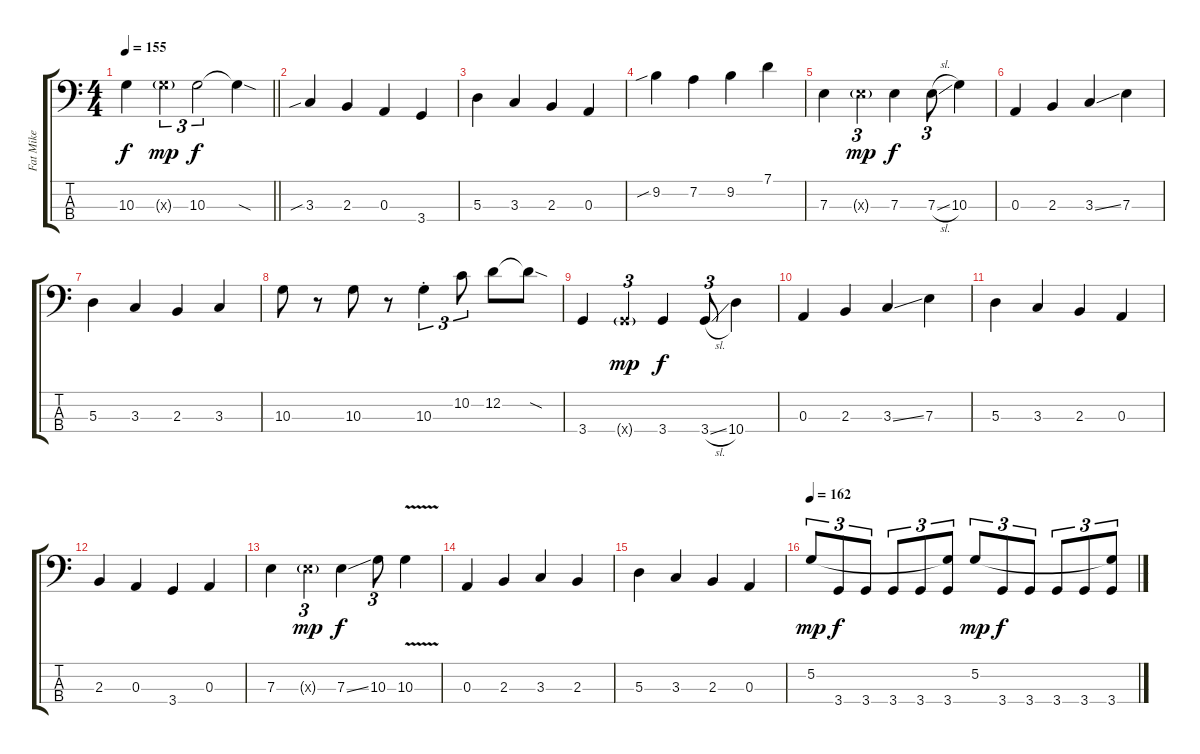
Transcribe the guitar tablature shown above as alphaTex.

\track ("Fat Mike" "Fat Mike") {instrument electricbasspick}
\staff {score tabs}
\tuning (G2 D2 A1 E1) {hide}
\ts (4 4)
\tempo 155
\clef f4
\barLineRight lightlight
\ks c
10.3.4{dy f} 10.3{g x}.4{tu (3 2) dy mp} 10.3.2{tu (3 2) dy f} 10.3{sod t}.4 |
\section ("" "")
3.3{sib}.4 2.3.4 0.3.4 3.4.4 |
5.3.4 3.3.4 2.3.4 0.3.4 |
9.2{sib}.4 7.2.4 9.2.4 7.1.4 |
7.3.4 7.3{g x}.4{tu (3 2) dy mp} 7.3.4{dy f} 7.3{sl}.8{tu (3 2)} 10.3.4 |
0.3.4 2.3.4 3.3{ss}.4 7.3.4 |
5.3.4 3.3.4 2.3.4 3.3.4 |
10.3.8 r.8 10.3.8 r.8 10.3{st}.4{tu (3 2)} 10.2.8{tu (3 2)} 12.2.8 12.2{sod t}.8 |
3.4.4 3.4{g x}.4{tu (3 2) dy mp} 3.4.4{dy f} 3.4{sl}.8{tu (3 2)} 10.4.4 |
0.3.4 2.3.4 3.3{ss}.4 7.3.4 |
5.3.4 3.3.4 2.3.4 0.3.4 |
2.3.4 0.3.4 3.4.4 0.3.4 |
7.3.4 7.3{g x}.4{tu (3 2) dy mp} 7.3{ss}.4{dy f} 10.3.8{tu (3 2)} 10.3{v}.4 |
0.3.4 2.3.4 3.3.4 2.3.4 |
5.3.4 3.3.4 2.3.4 0.3.4 |
\tempo 162
5.2.8{tu (3 2) dy mp instrument electricbasspick} 3.4.8{tu (3 2) dy f} 3.4.8{tu (3 2)} 3.4.8{tu (3 2)} 3.4.8{tu (3 2)} (5.2{t} 3.4).8{tu (3 2)} 5.2.8{tu (3 2) dy mp} 3.4.8{tu (3 2) dy f} 3.4.8{tu (3 2)} 3.4.8{tu (3 2)} 3.4.8{tu (3 2)} (5.2{t} 3.4).8{tu (3 2)}
